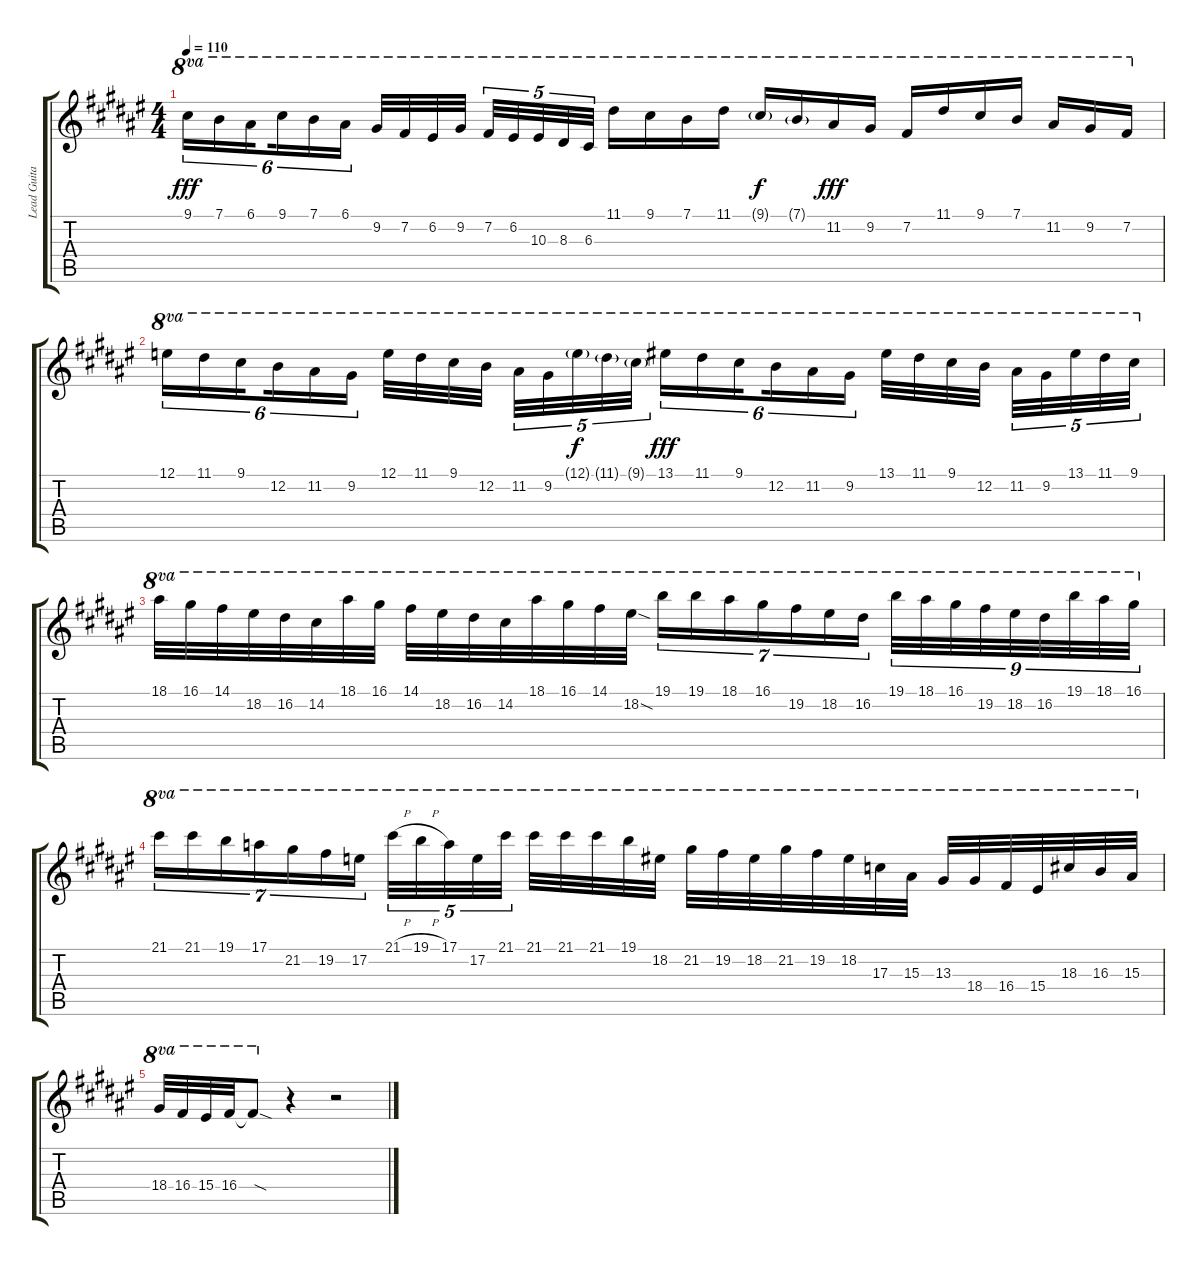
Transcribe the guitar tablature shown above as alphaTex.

\track ("Lead Guitar" "Lead Guita") {instrument distortionguitar}
\staff {score tabs}
\tuning (E4 B3 G3 D3 A2 E2) {hide}
\ts (4 4)
\tempo 110
\clef g2
\ks f#
9.1.16{tu (6 4) ot 8va dy fff} 7.1.16{tu (6 4) ot 8va} 6.1.16{tu (6 4) ot 8va beam splitsecondary} 9.1.16{tu (6 4) ot 8va} 7.1.16{tu (6 4) ot 8va} 6.1.16{tu (6 4) ot 8va} 9.2.32{ot 8va} 7.2.32{ot 8va} 6.2.32{ot 8va} 9.2.32{ot 8va beam splitsecondary} 7.2.32{tu (5 4) ot 8va} 6.2.32{tu (5 4) ot 8va} 10.3.32{tu (5 4) ot 8va} 8.3.32{tu (5 4) ot 8va} 6.3.32{tu (5 4) ot 8va} 11.1.16{ot 8va} 9.1.16{ot 8va} 7.1.16{ot 8va} 11.1.16{ot 8va} 9.1{g}.16{ot 8va dy f} 7.1{g}.16{ot 8va} 11.2.16{ot 8va dy fff} 9.2.16{ot 8va} 7.2.16{ot 8va} 11.1.16{ot 8va} 9.1.16{ot 8va} 7.1.16{ot 8va} 11.2.16{ot 8va} 9.2.16{ot 8va} 7.2.16{ot 8va} |
12.1.16{tu (6 4) ot 8va} 11.1.16{tu (6 4) ot 8va} 9.1.16{tu (6 4) ot 8va beam splitsecondary} 12.2.16{tu (6 4) ot 8va} 11.2.16{tu (6 4) ot 8va} 9.2.16{tu (6 4) ot 8va} 12.1.32{ot 8va} 11.1.32{ot 8va} 9.1.32{ot 8va} 12.2.32{ot 8va beam splitsecondary} 11.2.32{tu (5 4) ot 8va} 9.2.32{tu (5 4) ot 8va} 12.1{g}.32{tu (5 4) ot 8va dy f} 11.1{g}.32{tu (5 4) ot 8va} 9.1{g}.32{tu (5 4) ot 8va} 13.1.16{tu (6 4) ot 8va dy fff} 11.1.16{tu (6 4) ot 8va} 9.1.16{tu (6 4) ot 8va beam splitsecondary} 12.2.16{tu (6 4) ot 8va} 11.2.16{tu (6 4) ot 8va} 9.2.16{tu (6 4) ot 8va} 13.1.32{ot 8va} 11.1.32{ot 8va} 9.1.32{ot 8va} 12.2.32{ot 8va beam splitsecondary} 11.2.32{tu (5 4) ot 8va} 9.2.32{tu (5 4) ot 8va} 13.1.32{tu (5 4) ot 8va} 11.1.32{tu (5 4) ot 8va} 9.1.32{tu (5 4) ot 8va} |
18.1.32{ot 8va} 16.1.32{ot 8va} 14.1.32{ot 8va} 18.2.32{ot 8va} 16.2.32{ot 8va} 14.2.32{ot 8va} 18.1.32{ot 8va} 16.1.32{ot 8va} 14.1.32{ot 8va} 18.2.32{ot 8va} 16.2.32{ot 8va} 14.2.32{ot 8va} 18.1.32{ot 8va} 16.1.32{ot 8va} 14.1.32{ot 8va} 18.2{sod}.32{ot 8va} 19.1.16{tu (7 4) ot 8va} 19.1.16{tu (7 4) ot 8va} 18.1.16{tu (7 4) ot 8va} 16.1.16{tu (7 4) ot 8va} 19.2.16{tu (7 4) ot 8va} 18.2.16{tu (7 4) ot 8va} 16.2.16{tu (7 4) ot 8va} 19.1.32{tu (9 8) ot 8va} 18.1.32{tu (9 8) ot 8va} 16.1.32{tu (9 8) ot 8va} 19.2.32{tu (9 8) ot 8va} 18.2.32{tu (9 8) ot 8va} 16.2.32{tu (9 8) ot 8va} 19.1.32{tu (9 8) ot 8va} 18.1.32{tu (9 8) ot 8va} 16.1.32{tu (9 8) ot 8va} |
21.1.16{tu (7 4) ot 8va} 21.1.16{tu (7 4) ot 8va} 19.1.16{tu (7 4) ot 8va} 17.1.16{tu (7 4) ot 8va} 21.2.16{tu (7 4) ot 8va} 19.2.16{tu (7 4) ot 8va} 17.2.16{tu (7 4) ot 8va} 21.1{h}.32{tu (5 4) ot 8va} 19.1{h}.32{tu (5 4) ot 8va} 17.1.32{tu (5 4) ot 8va} 17.2.32{tu (5 4) ot 8va} 21.1.32{tu (5 4) ot 8va beam splitsecondary} 21.1.32{ot 8va} 21.1.32{ot 8va} 21.1.32{ot 8va} 19.1.32{ot 8va} 18.2.32{ot 8va} 21.2.32{ot 8va} 19.2.32{ot 8va} 18.2.32{ot 8va} 21.2.32{ot 8va} 19.2.32{ot 8va} 18.2.32{ot 8va} 17.3.32{ot 8va} 15.3.32{ot 8va} 13.3.32{ot 8va} 18.4.32{ot 8va} 16.4.32{ot 8va} 15.4.32{ot 8va} 18.3.32{ot 8va} 16.3.32{ot 8va} 15.3.32{ot 8va} |
\ks d#minor
18.4.32{ot 8va} 16.4.32{ot 8va} 15.4.32{ot 8va} 16.4.32{ot 8va} 16.4{sod t}.8{ot 8va} r.4 r.2
